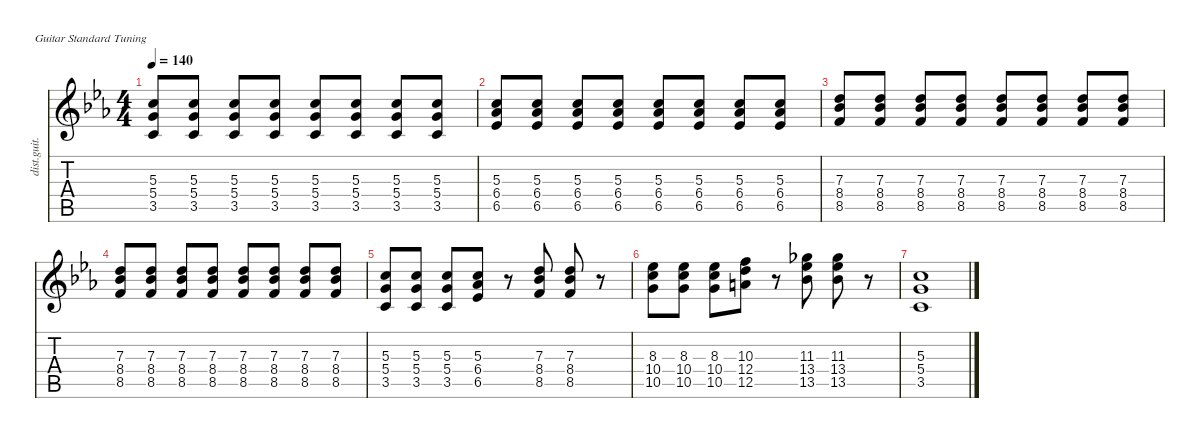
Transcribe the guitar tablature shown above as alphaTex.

\defaultSystemsLayout 4
\hideDynamics
\bracketExtendMode nobrackets
\otherSystemsTrackNameOrientation horizontal
\track ("Distortion Guitar" "dist.guit.") {instrument distortionguitar}
\staff {score tabs}
\tuning (E4 B3 G3 D3 A2 E2)
\ts (4 4)
\tempo 140
\clef g2
\ks cminor
(3.5{acc forcenatural} 5.4{acc forcenatural} 5.3{acc forcenatural}).8{dy mf beam Up} (3.5{acc forcenatural} 5.4{acc forcenatural} 5.3{acc forcenatural}).8{beam Up} (3.5{acc forcenatural} 5.4{acc forcenatural} 5.3{acc forcenatural}).8{beam Up} (3.5{acc forcenatural} 5.4{acc forcenatural} 5.3{acc forcenatural}).8{beam Up} (3.5{acc forcenatural} 5.4{acc forcenatural} 5.3{acc forcenatural}).8{beam Up} (3.5{acc forcenatural} 5.4{acc forcenatural} 5.3{acc forcenatural}).8{beam Up} (3.5{acc forcenatural} 5.4{acc forcenatural} 5.3{acc forcenatural}).8{beam Up} (3.5{acc forcenatural} 5.4{acc forcenatural} 5.3{acc forcenatural}).8{beam Up} |
(6.5{acc b} 6.4{acc b} 5.3{acc forcenatural}).8{beam Up} (6.4{acc b} 6.5{acc b} 5.3{acc forcenatural}).8{beam Up} (6.4{acc b} 6.5{acc b} 5.3{acc forcenatural}).8{beam Up} (6.4{acc b} 6.5{acc b} 5.3{acc forcenatural}).8{beam Up} (6.4{acc b} 6.5{acc b} 5.3{acc forcenatural}).8{beam Up} (6.4{acc b} 6.5{acc b} 5.3{acc forcenatural}).8{beam Up} (6.4{acc b} 6.5{acc b} 5.3{acc forcenatural}).8{beam Up} (6.4{acc b} 6.5{acc b} 5.3{acc forcenatural}).8{beam Up} |
(8.5{acc forcenatural} 8.4{acc b} 7.3{acc forcenatural}).8{beam Up} (8.5{acc forcenatural} 8.4{acc b} 7.3{acc forcenatural}).8{beam Up} (8.5{acc forcenatural} 8.4{acc b} 7.3{acc forcenatural}).8{beam Up} (8.5{acc forcenatural} 8.4{acc b} 7.3{acc forcenatural}).8{beam Up} (8.5{acc forcenatural} 8.4{acc b} 7.3{acc forcenatural}).8{beam Up} (8.5{acc forcenatural} 8.4{acc b} 7.3{acc forcenatural}).8{beam Up} (8.5{acc forcenatural} 8.4{acc b} 7.3{acc forcenatural}).8{beam Up} (8.5{acc forcenatural} 8.4{acc b} 7.3{acc forcenatural}).8{beam Up} |
(8.5{acc forcenatural} 8.4{acc b} 7.3{acc forcenatural}).8{beam Up} (8.5{acc forcenatural} 8.4{acc b} 7.3{acc forcenatural}).8{beam Up} (8.5{acc forcenatural} 8.4{acc b} 7.3{acc forcenatural}).8{beam Up} (8.5{acc forcenatural} 8.4{acc b} 7.3{acc forcenatural}).8{beam Up} (8.5{acc forcenatural} 8.4{acc b} 7.3{acc forcenatural}).8{beam Up} (8.5{acc forcenatural} 8.4{acc b} 7.3{acc forcenatural}).8{beam Up} (8.5{acc forcenatural} 8.4{acc b} 7.3{acc forcenatural}).8{beam Up} (8.5{acc forcenatural} 8.4{acc b} 7.3{acc forcenatural}).8{beam Up} |
(3.5{acc forcenatural} 5.4{acc forcenatural} 5.3{acc forcenatural}).8{beam Up} (3.5{acc forcenatural} 5.4{acc forcenatural} 5.3{acc forcenatural}).8{beam Up} (3.5{acc forcenatural} 5.4{acc forcenatural} 5.3{acc forcenatural}).8{beam Up} (6.5{acc b} 6.4{acc b} 5.3{acc forcenatural}).8{beam Up} r.8{beam Up} (8.5{acc forcenatural} 8.4{acc b} 7.3{acc forcenatural}).8{beam Up} (7.3{acc forcenatural} 8.4{acc b} 8.5{acc forcenatural}).8{beam Up} r.8{beam Up} |
(10.5{acc forcenatural} 10.4{acc forcenatural} 8.3{acc b}).8{beam Down} (10.5{acc forcenatural} 10.4{acc forcenatural} 8.3{acc b}).8{beam Down} (10.5{acc forcenatural} 10.4{acc forcenatural} 8.3{acc b}).8{beam Down} (12.5{acc forcenatural} 12.4{acc forcenatural} 10.3{acc forcenatural}).8{beam Down} r.8{beam Down} (13.5{acc b} 13.4{acc b} 11.3{acc b}).8{beam Down} (13.5{acc b} 13.4{acc b} 11.3{acc b}).8{beam Down} r.8{beam Down} |
(3.5{acc forcenatural} 5.4{acc forcenatural} 5.3{acc forcenatural}).1{beam Up}
